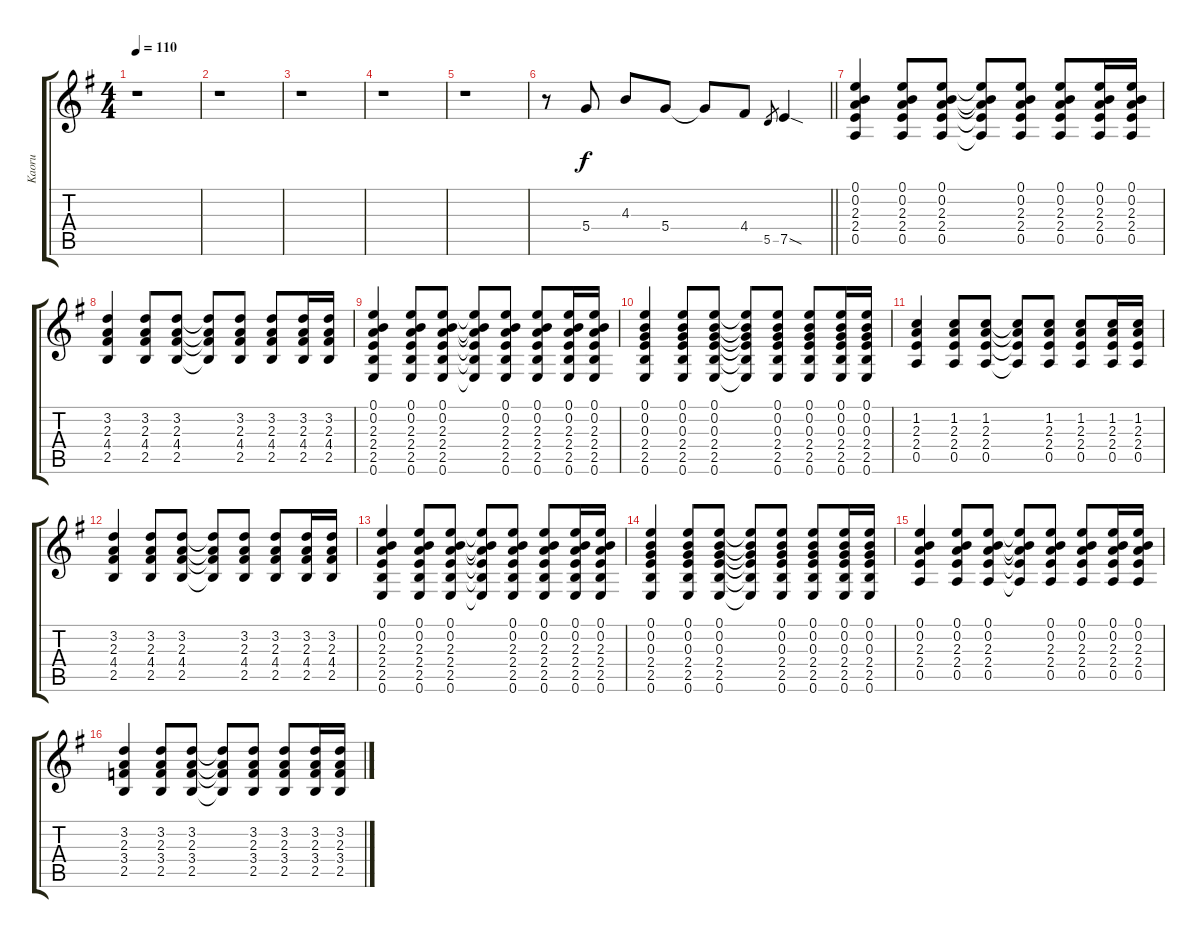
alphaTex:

\track ("Kaoru" "Kaoru") {instrument overdrivenguitar}
\staff {score tabs}
\tuning (E4 B3 G3 D3 A2 E2) {hide}
\ts (4 4)
\tempo 110
\clef g2
\ks g
r.1{dy f} |
r.1 |
r.1 |
r.1 |
r.1 |
\barLineRight lightlight
r.8{instrument acousticguitarsteel} 5.4.8 4.3.8 5.4.8 5.4{t}.8 4.4.8 5.5.8{gr} 7.5{sod}.4 |
(0.1 0.2 2.3 2.4 0.5).4 (0.1 0.2 2.3 2.4 0.5).8 (0.1 0.2 2.3 2.4 0.5).8 (0.1{t} 0.2{t} 2.3{t} 2.4{t} 0.5{t}).8 (0.1 0.2 2.3 2.4 0.5).8 (0.1 0.2 2.3 2.4 0.5).8 (0.1 0.2 2.3 2.4 0.5).16 (0.1 0.2 2.3 2.4 0.5).16 |
(3.2 2.3 4.4 2.5).4 (3.2 2.3 4.4 2.5).8 (3.2 2.3 4.4 2.5).8 (3.2{t} 2.3{t} 4.4{t} 2.5{t}).8 (3.2 2.3 4.4 2.5).8 (3.2 2.3 4.4 2.5).8 (3.2 2.3 4.4 2.5).16 (3.2 2.3 4.4 2.5).16 |
(0.1 0.2 2.3 2.4 2.5 0.6).4 (0.1 0.2 2.3 2.4 2.5 0.6).8 (0.1 0.2 2.3 2.4 2.5 0.6).8 (0.1{t} 0.2{t} 2.3{t} 2.4{t} 2.5{t} 0.6{t}).8 (0.1 0.2 2.3 2.4 2.5 0.6).8 (0.1 0.2 2.3 2.4 2.5 0.6).8 (0.1 0.2 2.3 2.4 2.5 0.6).16 (0.1 0.2 2.3 2.4 2.5 0.6).16 |
(0.1 0.2 0.3 2.4 2.5 0.6).4 (0.1 0.2 0.3 2.4 2.5 0.6).8 (0.1 0.2 0.3 2.4 2.5 0.6).8 (0.1{t} 0.2{t} 0.3{t} 2.4{t} 2.5{t} 0.6{t}).8 (0.1 0.2 0.3 2.4 2.5 0.6).8 (0.1 0.2 0.3 2.4 2.5 0.6).8 (0.1 0.2 0.3 2.4 2.5 0.6).16 (0.1 0.2 0.3 2.4 2.5 0.6).16 |
(1.2 2.3 2.4 0.5).4 (1.2 2.3 2.4 0.5).8 (1.2 2.3 2.4 0.5).8 (1.2{t} 2.3{t} 2.4{t} 0.5{t}).8 (1.2 2.3 2.4 0.5).8 (1.2 2.3 2.4 0.5).8 (1.2 2.3 2.4 0.5).16 (1.2 2.3 2.4 0.5).16 |
(3.2 2.3 4.4 2.5).4 (3.2 2.3 4.4 2.5).8 (3.2 2.3 4.4 2.5).8 (3.2{t} 2.3{t} 4.4{t} 2.5{t}).8 (3.2 2.3 4.4 2.5).8 (3.2 2.3 4.4 2.5).8 (3.2 2.3 4.4 2.5).16 (3.2 2.3 4.4 2.5).16 |
(0.1 0.2 2.3 2.4 2.5 0.6).4 (0.1 0.2 2.3 2.4 2.5 0.6).8 (0.1 0.2 2.3 2.4 2.5 0.6).8 (0.1{t} 0.2{t} 2.3{t} 2.4{t} 2.5{t} 0.6{t}).8 (0.1 0.2 2.3 2.4 2.5 0.6).8 (0.1 0.2 2.3 2.4 2.5 0.6).8 (0.1 0.2 2.3 2.4 2.5 0.6).16 (0.1 0.2 2.3 2.4 2.5 0.6).16 |
(0.1 0.2 0.3 2.4 2.5 0.6).4 (0.1 0.2 0.3 2.4 2.5 0.6).8 (0.1 0.2 0.3 2.4 2.5 0.6).8 (0.1{t} 0.2{t} 0.3{t} 2.4{t} 2.5{t} 0.6{t}).8 (0.1 0.2 0.3 2.4 2.5 0.6).8 (0.1 0.2 0.3 2.4 2.5 0.6).8 (0.1 0.2 0.3 2.4 2.5 0.6).16 (0.1 0.2 0.3 2.4 2.5 0.6).16 |
(0.1 0.2 2.3 2.4 0.5).4 (0.1 0.2 2.3 2.4 0.5).8 (0.1 0.2 2.3 2.4 0.5).8 (0.1{t} 0.2{t} 2.3{t} 2.4{t} 0.5{t}).8 (0.1 0.2 2.3 2.4 0.5).8 (0.1 0.2 2.3 2.4 0.5).8 (0.1 0.2 2.3 2.4 0.5).16 (0.1 0.2 2.3 2.4 0.5).16 |
(3.2 2.3 3.4 2.5).4 (3.2 2.3 3.4 2.5).8 (3.2 2.3 3.4 2.5).8 (3.2{t} 2.3{t} 3.4{t} 2.5{t}).8 (3.2 2.3 3.4 2.5).8 (3.2 2.3 3.4 2.5).8 (3.2 2.3 3.4 2.5).16 (3.2 2.3 3.4 2.5).16
